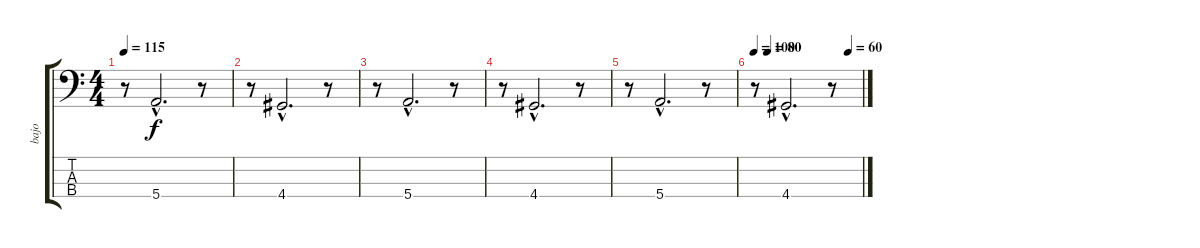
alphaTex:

\track ("bajo" "bajo") {instrument electricbassfinger}
\staff {score tabs}
\tuning (G2 D2 A1 E1) {hide}
\ts (4 4)
\tempo 115
\clef f4
\ks c
r.8{dy f} 5.4{hac}.2{d} r.8 |
r.8 4.4{hac}.2{d} r.8 |
r.8 5.4{hac}.2{d} r.8 |
r.8 4.4{hac}.2{d} r.8 |
r.8 5.4{hac}.2{d} r.8 |
\tempo 100
\tempo (80 0.125)
\tempo (60 0.875)
r.8 4.4{hac}.2{d} r.8
